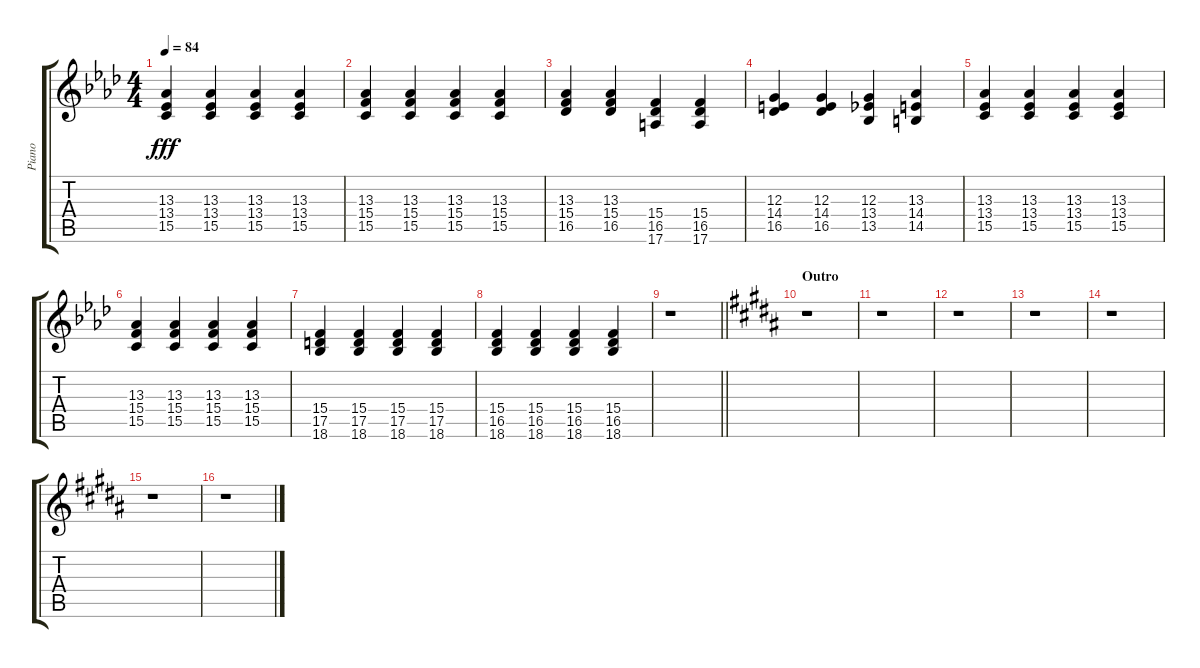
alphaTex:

\track ("Piano" "Piano") {instrument acousticgrandpiano}
\staff {score tabs}
\tuning (E4 B3 G3 D3 A2 E2) {hide}
\ts (4 4)
\tempo 84
\clef g2
\ks ab
(13.3 13.4 15.5).4{dy fff} (13.3 13.4 15.5).4 (13.3 13.4 15.5).4 (13.3 13.4 15.5).4 |
(13.3 15.4 15.5).4 (13.3 15.4 15.5).4 (13.3 15.4 15.5).4 (13.3 15.4 15.5).4 |
(13.3 15.4 16.5).4 (13.3 15.4 16.5).4 (15.4 16.5 17.6).4 (15.4 16.5 17.6).4 |
(12.3 14.4 16.5).4 (12.3 14.4 16.5).4 (12.3 13.4 13.5).4 (13.3 14.4 14.5).4 |
(13.3 13.4 15.5).4 (13.3 13.4 15.5).4 (13.3 13.4 15.5).4 (13.3 13.4 15.5).4 |
(13.3 15.4 15.5).4 (13.3 15.4 15.5).4 (13.3 15.4 15.5).4 (13.3 15.4 15.5).4 |
(15.4 17.5 18.6).4 (15.4 17.5 18.6).4 (15.4 17.5 18.6).4 (15.4 17.5 18.6).4 |
(15.4 16.5 18.6).4 (15.4 16.5 18.6).4 (15.4 16.5 18.6).4 (15.4 16.5 18.6).4 |
\barLineRight lightlight
r.1 |
\section ("" "Outro")
\ks b
r.1 |
r.1 |
r.1 |
r.1 |
r.1 |
r.1 |
r.1
